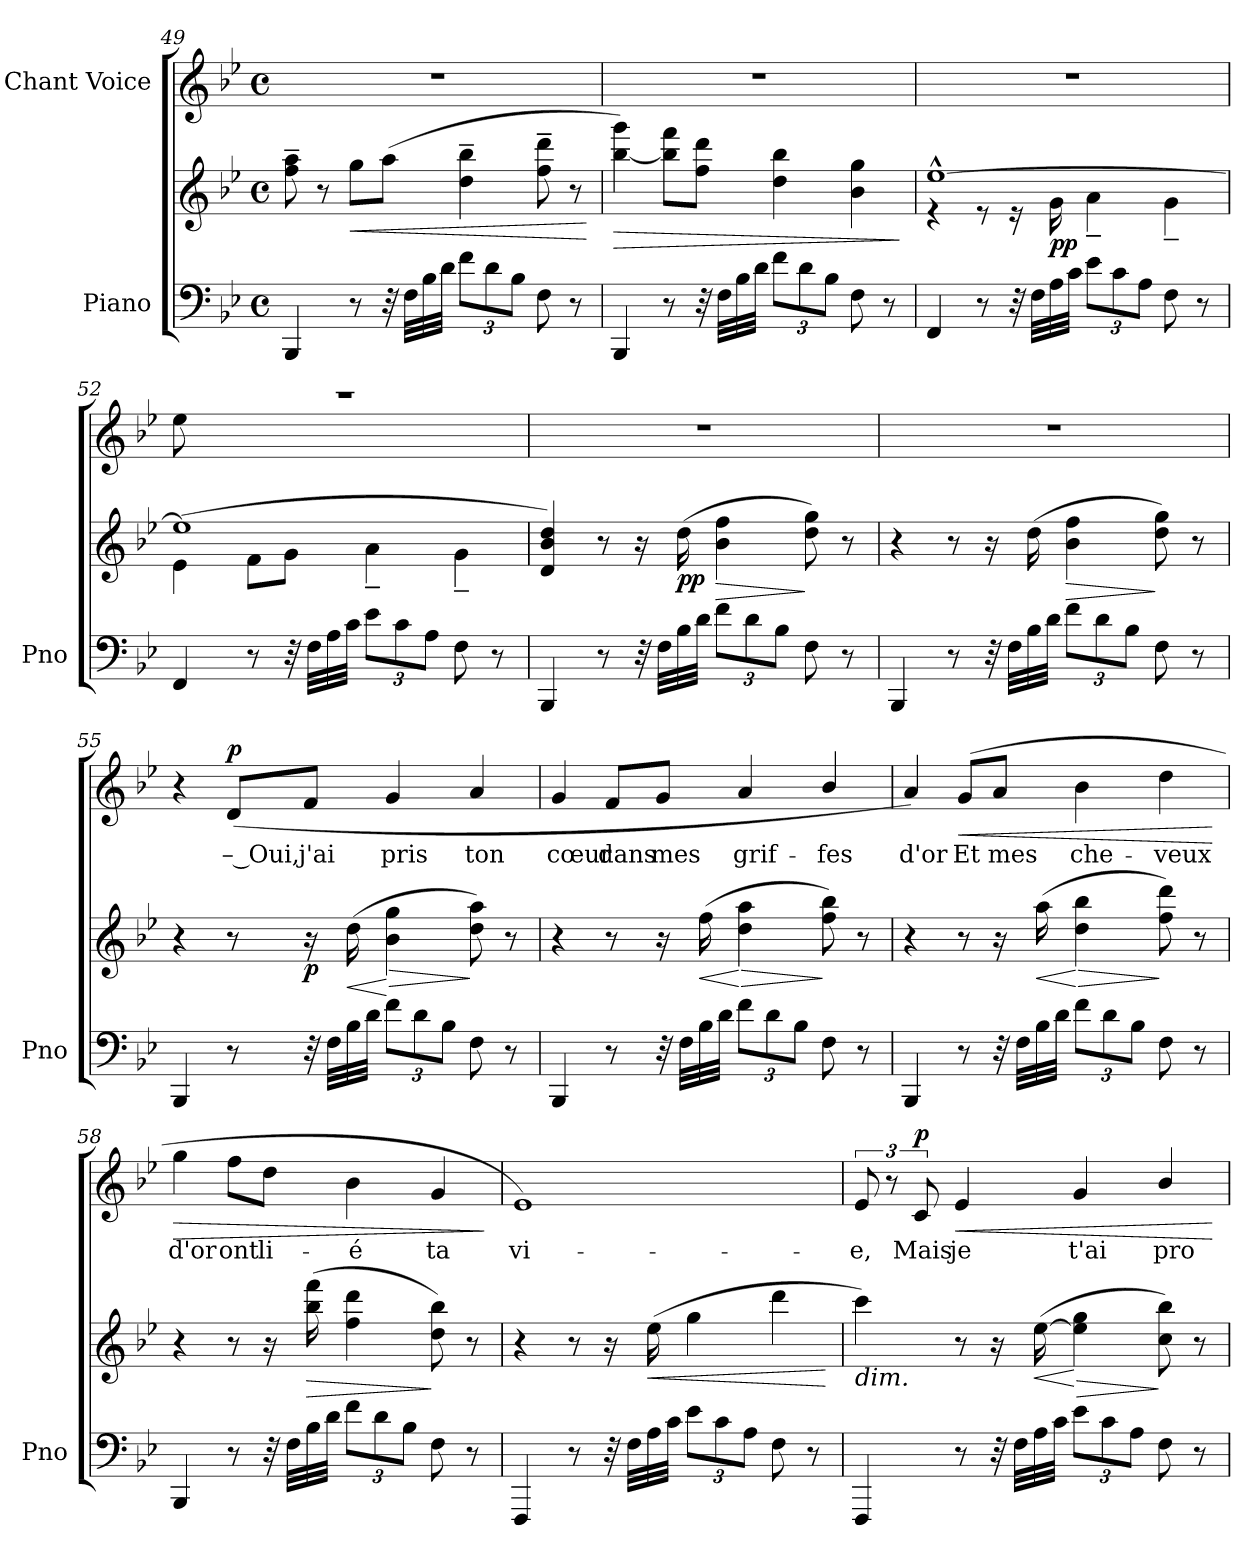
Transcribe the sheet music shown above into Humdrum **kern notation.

**kern	**kern	**dynam	**kern	**text	**dynam
*part2	*part2	*part2	*part1	*part1	*part1
*staff3	*staff2	*staff2/3	*staff1	*staff1	*staff1
*I"Piano	*	*	*I"Chant Voice	*	*
*I'Pno	*	*	*	*	*
*clefF4	*clefG2	*	*clefG2	*	*
*k[b-e-]	*k[b-e-]	*	*k[b-e-]	*	*
*M4/4	*M4/4	*	*M4/4	*	*
*met(c)	*met(c)	*	*met(c)	*	*
=49	=49	=49	=49	=49	=49
4BBB-/	8ff\~ 8aa\~	.	1r	.	.
.	8r	.	.	.	.
!	!	!LO:HP:b	!	!	!
8r	8gg\L	<	.	.	.
32r	(8aa\J	.	.	.	.
32F\LLL	.	.	.	.	.
32B-\	.	.	.	.	.
32d\JJJ	.	.	.	.	.
*Xbrackettup	*	*	*	*	*
12f\L	4dd\~> 4bb-\~>	.	.	.	.
12d\	.	.	.	.	.
12B-\J	.	.	.	.	.
8F\	8ff\~> 8ddd\~>	.	.	.	.
8r	8r	.	.	.	.
.	.	[	.	.	.
=50	=50	=50	=50	=50	=50
!	!	!LO:HP:b	!	!	!
4BBB-/	[4bb-\ 4ggg\)	>	1r	.	.
8r	8bb-\] 8fff\L	.	.	.	.
32r	8ff\ 8ddd\J	.	.	.	.
32F\LLL	.	.	.	.	.
32B-\	.	.	.	.	.
32d\JJJ	.	.	.	.	.
12f\L	4dd\ 4bb-\	.	.	.	.
12d\	.	.	.	.	.
12B-\J	.	.	.	.	.
8F\	4b-\ 4gg\	.	.	.	.
8r	.	.	.	.	.
.	.	]	.	.	.
!!LO:LB:g=z
=51	=51	=51	=51	=51	=51
*	*^	*	*	*	*
4FF/	[1ee-^^	4r	.	1r	.	.
8r	.	8r	.	.	.	.
32r	.	16r	.	.	.	.
32F\LLL	.	.	.	.	.	.
!	!	!	!LO:DY:b	!	!	!
32A\	.	16g\	pp	.	.	.
32c\JJJ	.	.	.	.	.	.
12e-\L	.	4a~\	.	.	.	.
12c\	.	.	.	.	.	.
12A\J	.	.	.	.	.	.
8F\	.	4g~\	.	.	.	.
8r	.	.	.	.	.	.
!!LO:LB:g=z
=52	=52	=52	=52	=52	=52	=52
*	*	*	*	*^	*	*
4FF/	(1ee-]	4e-\	.	1r	8ee-	.	.
.	.	.	.	.	8ryy	.	.
8r	.	8f\L	.	.	4ryy	.	.
32r	.	8g\J	.	.	.	.	.
32F\LLL	.	.	.	.	.	.	.
32A\	.	.	.	.	.	.	.
32c\JJJ	.	.	.	.	.	.	.
12e-\L	.	4a~\	.	.	2ryy	.	.
12c\	.	.	.	.	.	.	.
12A\J	.	.	.	.	.	.	.
8F\	.	4g~\	.	.	.	.	.
8r	.	.	.	.	.	.	.
*	*v	*v	*	*	*	*	*
*	*	*	*v	*v	*	*
=53	=53	=53	=53	=53	=53
4BBB-/	4d/ 4b-/ 4dd/)	.	1r	.	.
8r	8r	.	.	.	.
32r	16r	.	.	.	.
32F\LLL	.	.	.	.	.
!	!	!LO:DY:b	!	!	!
32B-\	(16dd\	pp	.	.	.
32d\JJJ	.	.	.	.	.
!	!	!LO:HP:b	!	!	!
12f\L	4b-\ 4ff\	>	.	.	.
12d\	.	.	.	.	.
12B-\J	.	.	.	.	.
8F\	8dd\ 8gg\)	]	.	.	.
8r	8r	.	.	.	.
=54	=54	=54	=54	=54	=54
4BBB-/	4r	.	1r	.	.
8r	8r	.	.	.	.
32r	16r	.	.	.	.
32F\LLL	.	.	.	.	.
32B-\	(16dd\	.	.	.	.
32d\JJJ	.	.	.	.	.
!	!	!LO:HP:b	!	!	!
12f\L	4b-\ 4ff\	>	.	.	.
12d\	.	.	.	.	.
12B-\J	.	.	.	.	.
8F\	8dd\ 8gg\)	]	.	.	.
8r	8r	.	.	.	.
!!LO:LB:g=z
=55	=55	=55	=55	=55	=55
4BBB-/	4r	.	4r	.	.
!	!	!	!	!LO:LY:b	!LO:DY:a
8r	8r	.	(8d/L	– Oui,	p
!	!	!LO:DY:b	!	!LO:LY:b	!
32r	16r	p	8f/J	j'ai	.
32F\LLL	.	.	.	.	.
!	!	!LO:HP:b	!	!	!
32B-\	(16dd\	<	.	.	.
32d\JJJ	.	.	.	.	.
!	!	!LO:HP:n=1:b	!	!LO:LY:b	!
12f\L	4b-\ 4gg\	[ >	4g/	pris	.
12d\	.	.	.	.	.
12B-\J	.	.	.	.	.
!	!	!	!	!LO:LY:b	!
8F\	8dd\ 8aa\)	]	4a/	ton	.
8r	8r	.	.	.	.
=56	=56	=56	=56	=56	=56
!	!	!	!	!LO:LY:b	!
4BBB-/	4r	.	4g/	cœur	.
!	!	!	!	!LO:LY:b	!
8r	8r	.	8f/L	dans	.
!	!	!	!	!LO:LY:b	!
32r	16r	.	8g/J	mes	.
32F\LLL	.	.	.	.	.
!	!	!LO:HP:b	!	!	!
32B-\	(16ff\	<	.	.	.
32d\JJJ	.	.	.	.	.
!	!	!LO:HP:n=1:b	!	!LO:LY:b	!
12f\L	4dd\ 4aa\	[ >	4a/	grif-	.
12d\	.	.	.	.	.
12B-\J	.	.	.	.	.
!	!	!	!	!LO:LY:b	!
8F\	8ff\ 8bb-\)	]	4b-/	-fes	.
8r	8r	.	.	.	.
=57	=57	=57	=57	=57	=57
!	!	!	!	!LO:LY:b	!
4BBB-/	4r	.	4a/)	d'or	.
!	!	!	!	!LO:LY:b	!LO:HP:b
8r	8r	.	(8g/L	Et	<
!	!	!	!	!LO:LY:b	!
32r	16r	.	8a/J	mes	.
32F\LLL	.	.	.	.	.
!	!	!LO:HP:b	!	!	!
32B-\	(16aa\	<	.	.	.
32d\JJJ	.	.	.	.	.
!	!	!LO:HP:n=1:b	!	!LO:LY:b	!
12f\L	4dd\ 4bb-\	[ >	4b-\	che-	.
12d\	.	.	.	.	.
12B-\J	.	.	.	.	.
!	!	!	!	!LO:LY:b	!
8F\	8ff\ 8ddd\)	]	4dd\	-veux	.
8r	8r	.	.	.	.
.	.	.	.	.	[
!!LO:PB:g=z
=58	=58	=58	=58	=58	=58
!	!	!	!	!LO:LY:b	!LO:HP:b
4BBB-/	4r	.	4gg\	d'or	>
!	!	!	!	!LO:LY:b	!
8r	8r	.	8ff\L	ont	.
!	!	!	!	!LO:LY:b	!
32r	16r	.	8dd\J	li-	.
32F\LLL	.	.	.	.	.
!	!	!LO:HP:b	!	!	!
32B-\	(16bb-\ 16fff\	>	.	.	.
32d\JJJ	.	.	.	.	.
!	!	!	!	!LO:LY:b	!
12f\L	4ff\ 4ddd\	.	4b-\	-é	.
12d\	.	.	.	.	.
12B-\J	.	.	.	.	.
!	!	!	!	!LO:LY:b	!
8F\	8dd\ 8bb-\)	]	4g/	ta	.
8r	8r	.	.	.	.
.	.	.	.	.	]
=59	=59	=59	=59	=59	=59
!	!	!	!	!LO:LY:b	!
4FFF/	4r	.	1e-)	-vi-	.
8r	8r	.	.	.	.
32r	16r	.	.	.	.
32F\LLL	.	.	.	.	.
!	!	!LO:HP:b	!	!	!
32A\	(16ee-\	<	.	.	.
32c\JJJ	.	.	.	.	.
12e-\L	4gg\	.	.	.	.
12c\	.	.	.	.	.
12A\J	.	.	.	.	.
8F\	4ddd\	.	.	.	.
8r	.	.	.	.	.
.	.	[	.	.	.
=60	=60	=60	=60	=60	=60
!	!LO:TX:b:i:t=dim.	!	!	!	!
!	!	!	!	!LO:LY:b	!
4FFF/	4ccc\)	.	12e-/	-e,	.
.	.	.	12r	.	.
!	!	!	!	!LO:LY:b	!LO:DY:a
.	.	.	12c/	Mais	p
!	!	!	!	!LO:LY:b	!LO:HP:b
8r	8r	.	4e-/	je	<
32r	16r	.	.	.	.
32F\LLL	.	.	.	.	.
!	!	!LO:HP:b	!	!	!
32A\	([<16ee-\	<	.	.	.
32c\JJJ	.	.	.	.	.
!	!	!LO:HP:n=1:b	!	!LO:LY:b	!
12e-\L	4ee-\] 4gg\	[ >	4g/	t'ai	.
12c\	.	.	.	.	.
12A\J	.	.	.	.	.
!	!	!	!	!LO:LY:b	!
8F\	8cc\ 8bb-\)	]	4b-/	pro-	.
8r	8r	.	.	.	.
.	.	.	.	.	[
=	=	=	=	=	=
*-	*-	*-	*-	*-	*-
